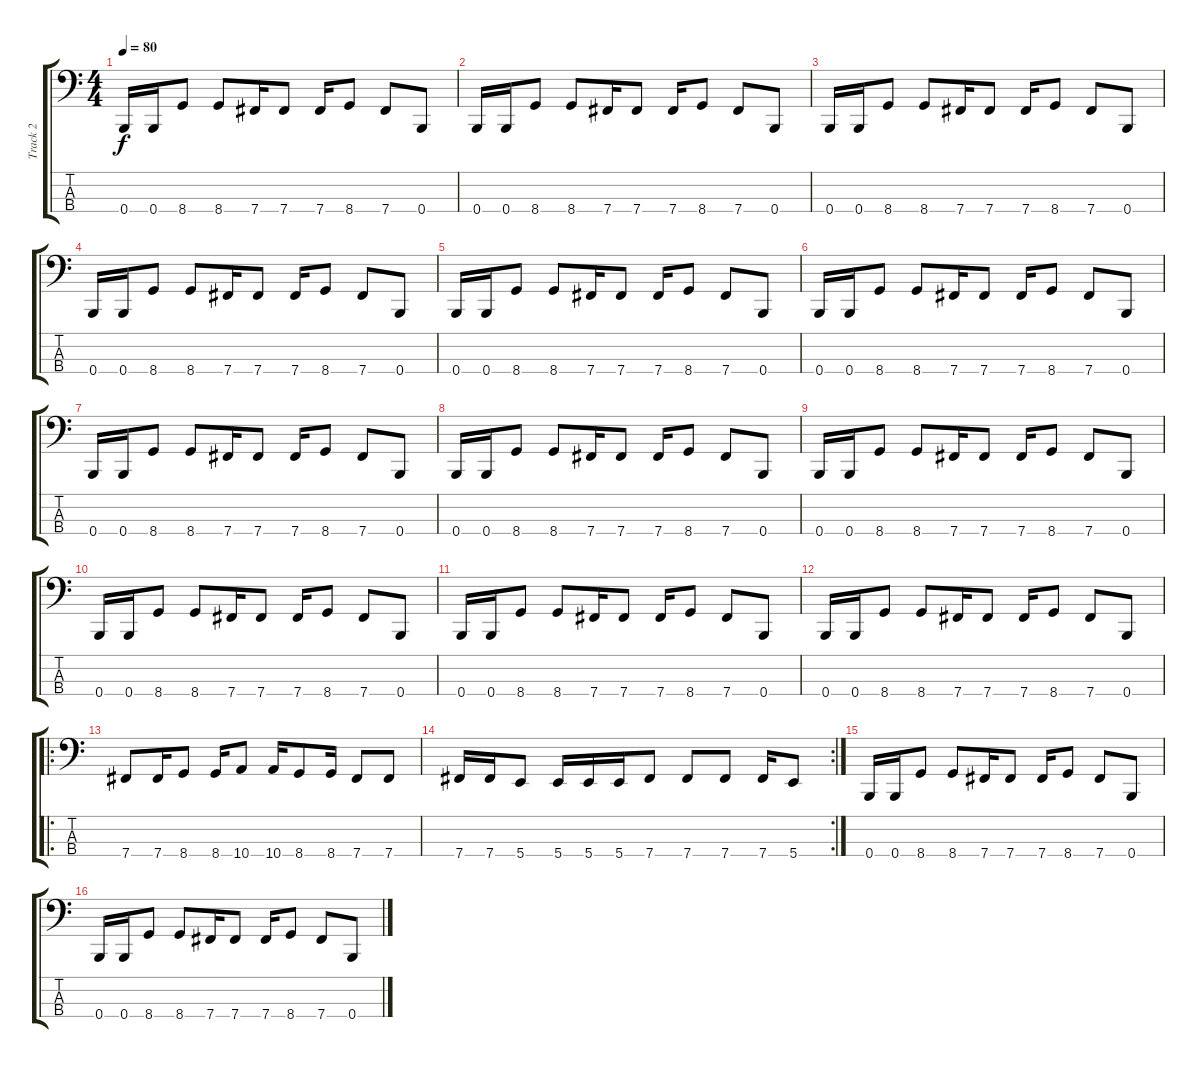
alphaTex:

\track ("Track 2" "Track 2") {instrument electricbasspick}
\staff {score tabs}
\tuning (D2 A1 E1 B0) {hide}
\ts (4 4)
\tempo 80
\clef f4
\ks c
0.4.16{dy f instrument electricbasspick} 0.4.16 8.4.8 8.4.8 7.4.16 7.4.8 7.4.16 8.4.8 7.4.8 0.4.8 |
0.4.16 0.4.16 8.4.8 8.4.8 7.4.16 7.4.8 7.4.16 8.4.8 7.4.8 0.4.8 |
0.4.16 0.4.16 8.4.8 8.4.8 7.4.16 7.4.8 7.4.16 8.4.8 7.4.8 0.4.8 |
0.4.16 0.4.16 8.4.8 8.4.8 7.4.16 7.4.8 7.4.16 8.4.8 7.4.8 0.4.8 |
0.4.16 0.4.16 8.4.8 8.4.8 7.4.16 7.4.8 7.4.16 8.4.8 7.4.8 0.4.8 |
0.4.16 0.4.16 8.4.8 8.4.8 7.4.16 7.4.8 7.4.16 8.4.8 7.4.8 0.4.8 |
0.4.16 0.4.16 8.4.8 8.4.8 7.4.16 7.4.8 7.4.16 8.4.8 7.4.8 0.4.8 |
0.4.16 0.4.16 8.4.8 8.4.8 7.4.16 7.4.8 7.4.16 8.4.8 7.4.8 0.4.8 |
0.4.16 0.4.16 8.4.8 8.4.8 7.4.16 7.4.8 7.4.16 8.4.8 7.4.8 0.4.8 |
0.4.16 0.4.16 8.4.8 8.4.8 7.4.16 7.4.8 7.4.16 8.4.8 7.4.8 0.4.8 |
0.4.16 0.4.16 8.4.8 8.4.8 7.4.16 7.4.8 7.4.16 8.4.8 7.4.8 0.4.8 |
0.4.16 0.4.16 8.4.8 8.4.8 7.4.16 7.4.8 7.4.16 8.4.8 7.4.8 0.4.8 |
\ro
7.4.8 7.4.16 8.4.8 8.4.16 10.4.8 10.4.16 8.4.8 8.4.16 7.4.8 7.4.8 |
\rc 2
7.4.16 7.4.16 5.4.8 5.4.16 5.4.16 5.4.16 7.4.8 7.4.8 7.4.8 7.4.16 5.4.8 |
0.4.16 0.4.16 8.4.8 8.4.8 7.4.16 7.4.8 7.4.16 8.4.8 7.4.8 0.4.8 |
0.4.16 0.4.16 8.4.8 8.4.8 7.4.16 7.4.8 7.4.16 8.4.8 7.4.8 0.4.8
